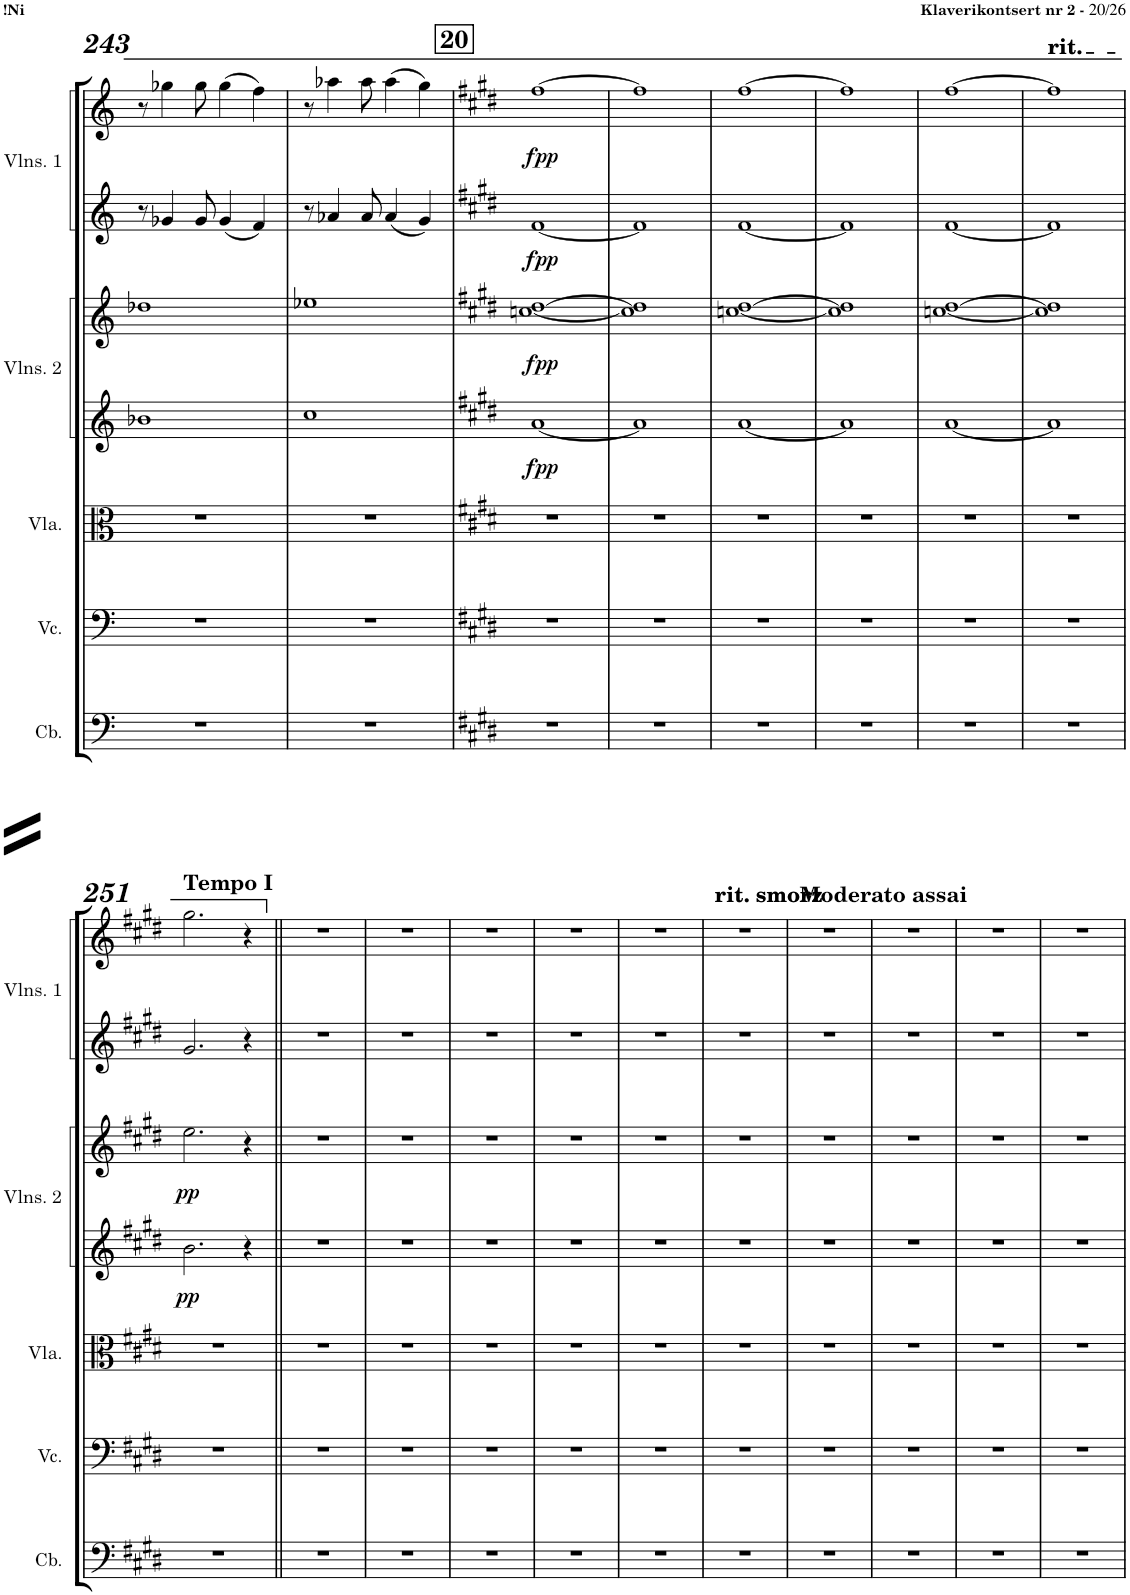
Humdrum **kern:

**kern	**kern	**kern	**kern	**kern	**dynam	**kern	**kern	**dynam
*part5	*part4	*part3	*part2	*part2	*part2	*part1	*part1	*part1
*staff7	*staff6	*staff5	*staff4	*staff3	*staff3/4	*staff2	*staff1	*staff1/2
*I"Contrabass	*I"Violoncello	*I"Viola	*I"Violins 2	*	*	*I"Violins 1	*	*
*I'Cb.	*I'Vc.	*I'Vla.	*I'Vlns. 2	*	*	*I'Vlns. 1	*	*
!!LO:PB:g=z
*clefF4	*clefF4	*clefC3	*clefG2	*clefG2	*	*clefG2	*clefG2	*
*Trd7c12	*	*	*	*	*	*	*	*
*k[]	*k[]	*k[]	*k[]	*k[]	*	*k[]	*k[]	*
*M4/4	*M4/4	*M4/4	*M4/4	*M4/4	*	*M4/4	*M4/4	*
*met(c)	*met(c)	*met(c)	*met(c)	*met(c)	*	*met(c)	*met(c)	*
=243	=243	=243	=243	=243	=243	=243	=243	=243
1r	1r	1r	1b-X	1dd-X	.	8r	8r	.
.	.	.	.	.	.	4g-X/	4gg-X\	.
.	.	.	.	.	.	8g-/	8gg-\	.
.	.	.	.	.	.	4g-/	(4gg-\	.
.	.	.	.	.	.	4f/	4ff\)	.
=244	=244	=244	=244	=244	=244	=244	=244	=244
1r	1r	1r	1cc	1ee-X	.	8r	8r	.
.	.	.	.	.	.	4a-X/	4aa-X\	.
.	.	.	.	.	.	8a-/	8aa-\	.
.	.	.	.	.	.	4a-/	(4aa-\	.
.	.	.	.	.	.	4g/	4gg\)	.
=245	=245	=245	=245	=245	=245	=245	=245	=245
*k[f#c#g#d#]	*k[f#c#g#d#]	*k[f#c#g#d#]	*k[f#c#g#d#]	*k[f#c#g#d#]	*	*k[f#c#g#d#]	*k[f#c#g#d#]	*
!	!	!	!	!	!LO:DY:b=2	!	!	!
!	!	!	!	!	!LO:DY:n=1:b	!	!	!LO:DY:b=2
!	!	!	!	!	!	!	!	!LO:DY:n=1:b
1r	1r	1r	[1a	[1ccn [1dd#	other-dynamics other-dynamics	[1f#	[1ff#	other-dynamics other-dynamics
=246	=246	=246	=246	=246	=246	=246	=246	=246
1r	1r	1r	1a]	1cc] 1dd#]	.	1f#]	1ff#]	.
=247	=247	=247	=247	=247	=247	=247	=247	=247
1r	1r	1r	[1a	[1ccn [1dd#	.	[1f#	[1ff#	.
=248	=248	=248	=248	=248	=248	=248	=248	=248
1r	1r	1r	1a]	1cc] 1dd#]	.	1f#]	1ff#]	.
=249	=249	=249	=249	=249	=249	=249	=249	=249
1r	1r	1r	[1a	[1ccn [1dd#	.	[1f#	[1ff#	.
=250	=250	=250	=250	=250	=250	=250	=250	=250
1r	1r	1r	1a]	1cc] 1dd#]	.	1f#]	1ff#]	.
!!LO:LB:g=z
=251	=251	=251	=251	=251	=251	=251	=251	=251
!	!	!	!	!	!LO:DY:b=2	!	!	!
!	!	!	!	!	!LO:DY:n=1:b	!	!	!
1r	1r	1r	2.b\	2.ee\	pp pp	2.g#/	2.gg#\	.
.	.	.	4r	4r	.	4r	4r	.
=252||	=252||	=252||	=252||	=252||	=252||	=252||	=252||	=252||
1r	1r	1r	1r	1r	.	1r	1r	.
=253	=253	=253	=253	=253	=253	=253	=253	=253
1r	1r	1r	1r	1r	.	1r	1r	.
=254	=254	=254	=254	=254	=254	=254	=254	=254
1r	1r	1r	1r	1r	.	1r	1r	.
=255	=255	=255	=255	=255	=255	=255	=255	=255
1r	1r	1r	1r	1r	.	1r	1r	.
=256	=256	=256	=256	=256	=256	=256	=256	=256
1r	1r	1r	1r	1r	.	1r	1r	.
=257	=257	=257	=257	=257	=257	=257	=257	=257
1r	1r	1r	1r	1r	.	1r	1r	.
=258	=258	=258	=258	=258	=258	=258	=258	=258
1r	1r	1r	1r	1r	.	1r	1r	.
=259	=259	=259	=259	=259	=259	=259	=259	=259
1r	1r	1r	1r	1r	.	1r	1r	.
=260	=260	=260	=260	=260	=260	=260	=260	=260
1r	1r	1r	1r	1r	.	1r	1r	.
=261	=261	=261	=261	=261	=261	=261	=261	=261
1r	1r	1r	1r	1r	.	1r	1r	.
=	=	=	=	=	=	=	=	=
*-	*-	*-	*-	*-	*-	*-	*-	*-
